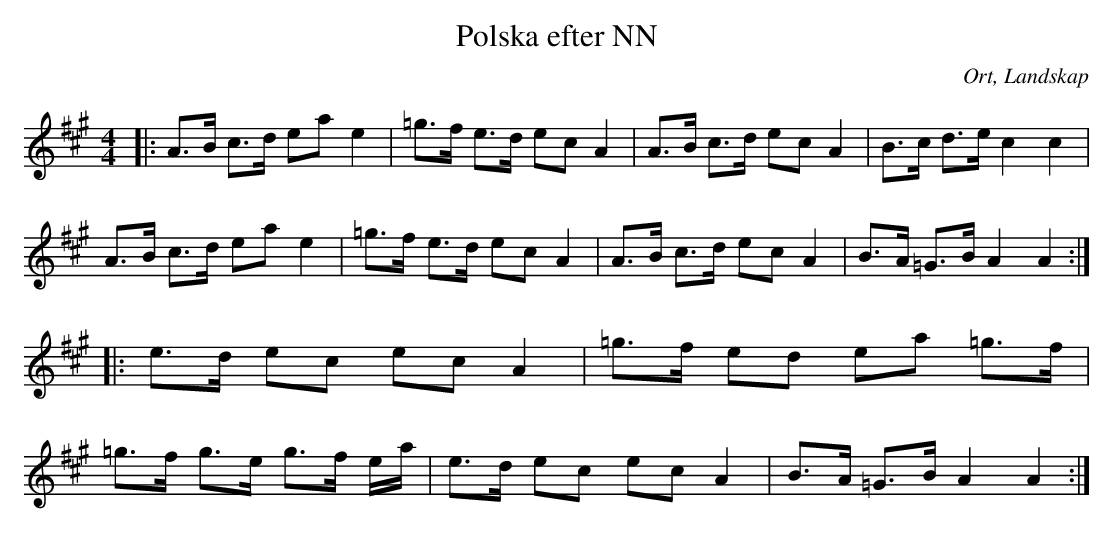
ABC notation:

X:1
T:Polska efter NN
O:Ort, Landskap
M:4/4
L:1/16
K:A
|: A3B c3d e2a2 e4 | =g3f e3d e2c2 A4 | A3B c3d e2c2 A4 |B3c d3e c4 c4  | A3B c3d e2a2 e4 | =g3f e3d e2c2 A4 | A3B c3d e2c2 A4 |B3A =G3B A4 A4:||:  e3d e2c2  e2c2 A4 | =g3f e2d2 e2a2 =g3f | =g3f g3e g3f ea |e3d e2c2 e2c2 A4 |B3A =G3B A4 A4 :|
